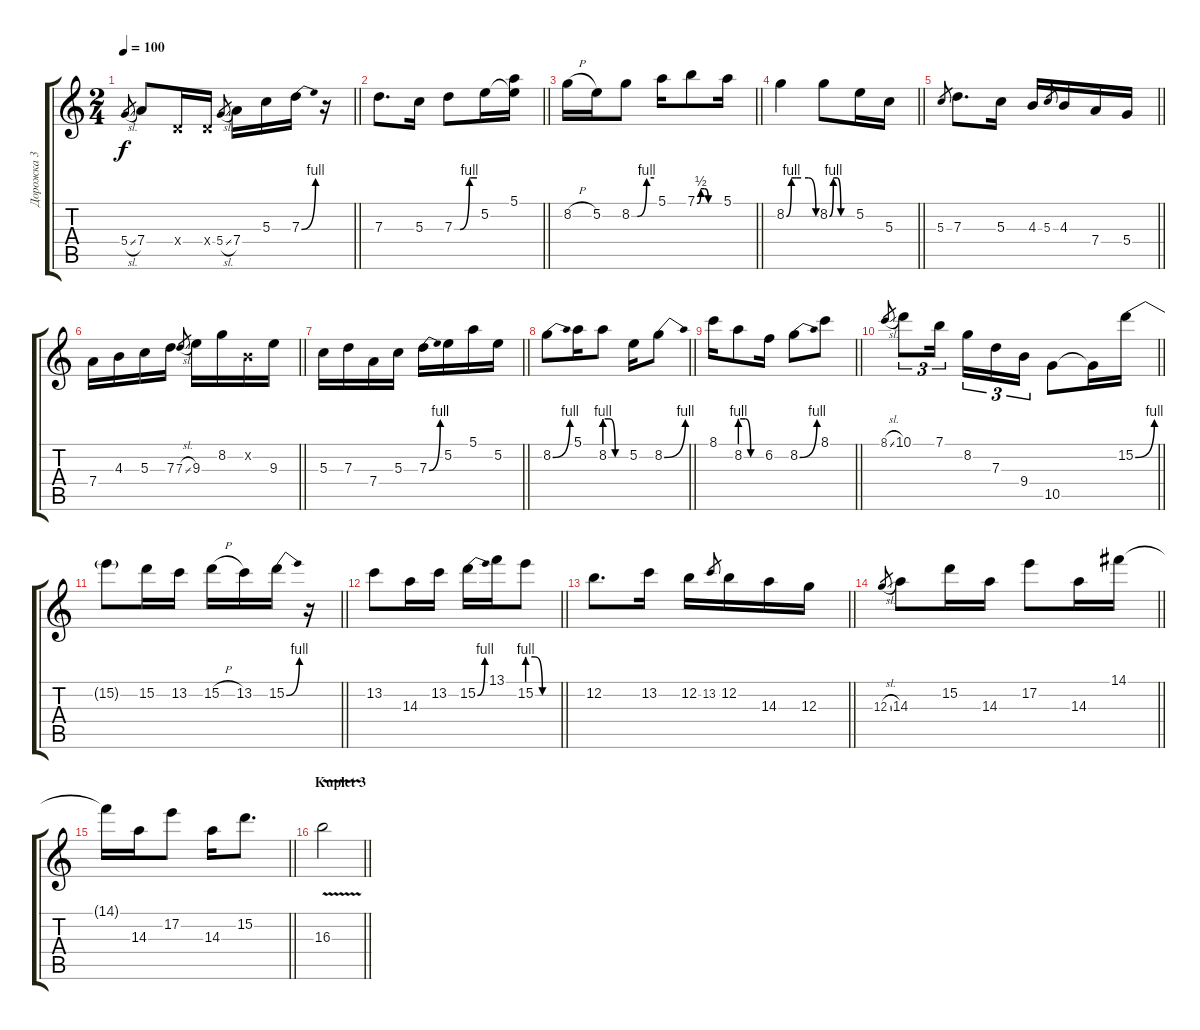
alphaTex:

\track ("Дорожка 3" "Дорожка 3") {instrument acousticguitarsteel}
\staff {score tabs}
\tuning (E4 B3 G3 D3 A2 E2) {hide}
\ts (2 4)
\tempo 100
\clef g2
\barLineRight lightlight
\ks c
5.4{sl}.8{gr dy f} 7.4.8 0.4{x}.16 0.4{x}.16 5.4{sl}.8{gr} 7.4.16 5.3.16 7.3{be (bend 0 0 60 4)}.16 r.16 |
\barLineRight lightlight
7.3.8{d} 5.3.16 7.3{be (custom 0 0 15 0 40 4 44 4 60 4)}.8 5.2.16 (5.1 5.2{t}).16 |
\barLineRight lightlight
8.2{h}.16 5.2.16 8.2{be (custom 0 0 15 0 40 4 60 4)}.8 5.1.16 7.1{be (custom 0 0 10 2 20 2 30 0 60 0)}.8 5.1.16 |
\barLineRight lightlight
8.2{be (custom 0 0 10 4 20 4 30 4 45 4 60 0)}.4 8.2{be (custom 0 0 10 4 20 4 30 0 60 0)}.8 5.2.16 5.3.16 |
\barLineRight lightlight
5.3.8{gr} 7.3.8{d} 5.3.16 4.3.16 5.3.8{gr} 4.3.16 7.4.16 5.4.16 |
\barLineRight lightlight
7.4.16 4.3.16 5.3.16 7.3.16 7.3{sl}.8{gr} 9.3.16 8.2.16 0.2{x}.16 9.3.16 |
\barLineRight lightlight
5.3.16 7.3.16 7.4.16 5.3.16 7.3{be (bend 0 0 60 4)}.16 5.2.16 5.1.16 5.2.16 |
\barLineRight lightlight
8.2{be (bend 0 0 60 4)}.8 5.1.16 8.2{be (custom 0 4 15 4 30 0 60 0)}.8 5.2.16 8.2{be (bend 0 0 60 4)}.8 |
\barLineRight lightlight
8.1.16 8.2{be (custom 0 4 15 4 30 0 60 0)}.8 6.2.16 8.2{be (bend 0 0 60 4)}.8 8.1.8 |
\barLineRight lightlight
8.1{sl}.8{gr} 10.1.8{tu (3 2)} 7.1.16{tu (3 2) beam splitsecondary} 8.2.16{tu (3 2)} 7.3.16{tu (3 2)} 9.4.16{tu (3 2)} 10.5.8 10.5{t}.16 15.2{be (bend 0 0 60 4)}.16 |
\barLineRight lightlight
15.2{t}.8 15.2.16 13.2.16 15.2{h}.16 13.2.16 15.2{be (bend 0 0 60 4)}.16 r.16 |
\barLineRight lightlight
13.2.8 14.3.16 13.2.16 15.2{be (bend 0 0 60 4)}.16 13.1.16 15.2{be (custom 0 4 15 4 30 0 60 0)}.8 |
\barLineRight lightlight
12.2.8{d} 13.2.16 12.2.16 13.2.8{gr} 12.2.16 14.3.16 12.3.16 |
\barLineRight lightlight
12.3{sl}.8{gr} 14.3.8 15.2.16 14.3.16 17.2.8 14.3.16 14.1.16 |
\barLineRight lightlight
14.1{t}.16 14.3.16 17.2.8 14.3.16 15.2.8{d} |
\section ("" "Kuplet 3")
\barLineRight lightlight
16.3{v}.2
